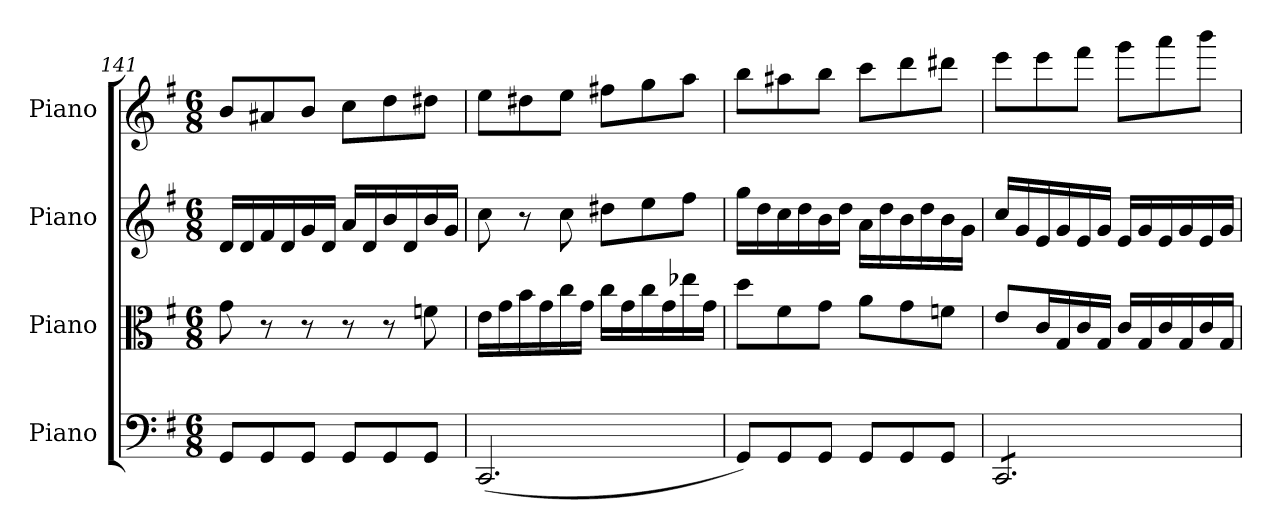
**kern	**kern	**kern	**kern
*part4	*part3	*part2	*part1
*staff4	*staff3	*staff2	*staff1
*I"Piano	*I"Piano	*I"Piano	*I"Piano
*I'Pno	*I'Pno	*I'Pno	*I'Pno
*clefF4	*clefC3	*clefG2	*clefG2
*k[f#]	*k[f#]	*k[f#]	*k[f#]
*M6/8	*M6/8	*M6/8	*M6/8
=141	=141	=141	=141
8GG/L	8g\	16d/LL	8b/L
.	.	16d/	.
8GG/	8r	16f#/	8a#X/
.	.	16d/	.
8GG/J	8r	16g/	8b/J
.	.	16d/JJ	.
8GG/L	8r	16a/LL	8cc\L
.	.	16d/	.
8GG/	8r	16b/	8dd\
.	.	16d/	.
8GG/J	8fn\	16b/	8dd#X\J
.	.	16g/JJ	.
=142	=142	=142	=142
(2.CC/	16e\LL	8cc\	8ee\L
.	16g\	.	.
.	16b\	8r	8dd#X\
.	16g\	.	.
.	16cc\	8cc\	8ee\J
.	16g\JJ	.	.
.	16cc\LL	8dd#X\L	8ff#X\L
.	16g\	.	.
.	16cc\	8ee\	8gg\
.	16g\	.	.
.	16ee-X\	8ff#\J	8aa\J
.	16g\JJ	.	.
!!LO:PB:g=z
=143	=143	=143	=143
8GG/L)	8dd\L	16gg\LL	8bb\L
.	.	16dd\	.
8GG/	8f#\	16cc\	8aa#X\
.	.	16dd\	.
8GG/J	8g\J	16b\	8bb\J
.	.	16dd\JJ	.
8GG/L	8a\L	16a\LL	8ccc\L
.	.	16dd\	.
8GG/	8g\	16b\	8ddd\
.	.	16dd\	.
8GG/J	8fn\J	16b\	8ddd#X\J
.	.	16g\JJ	.
=144	=144	=144	=144
*tremolo	*	*	*
8CC/L	8e/L	16cc/LL	8eee\L
.	.	16g/	.
8CC/	16c/L	16e/	8eee\
.	16G/	16g/	.
8CC/	16c/	16e/	8fff#\J
.	16G/JJ	16g/JJ	.
8CC/	16c/LL	16e/LL	8ggg\L
.	16G/	16g/	.
8CC/	16c/	16e/	8aaa\
.	16G/	16g/	.
8CC/J	16c/	16e/	8bbb\J
*Xtremolo	*	*	*
.	16G/JJ	16g/JJ	.
=	=	=	=
*-	*-	*-	*-
